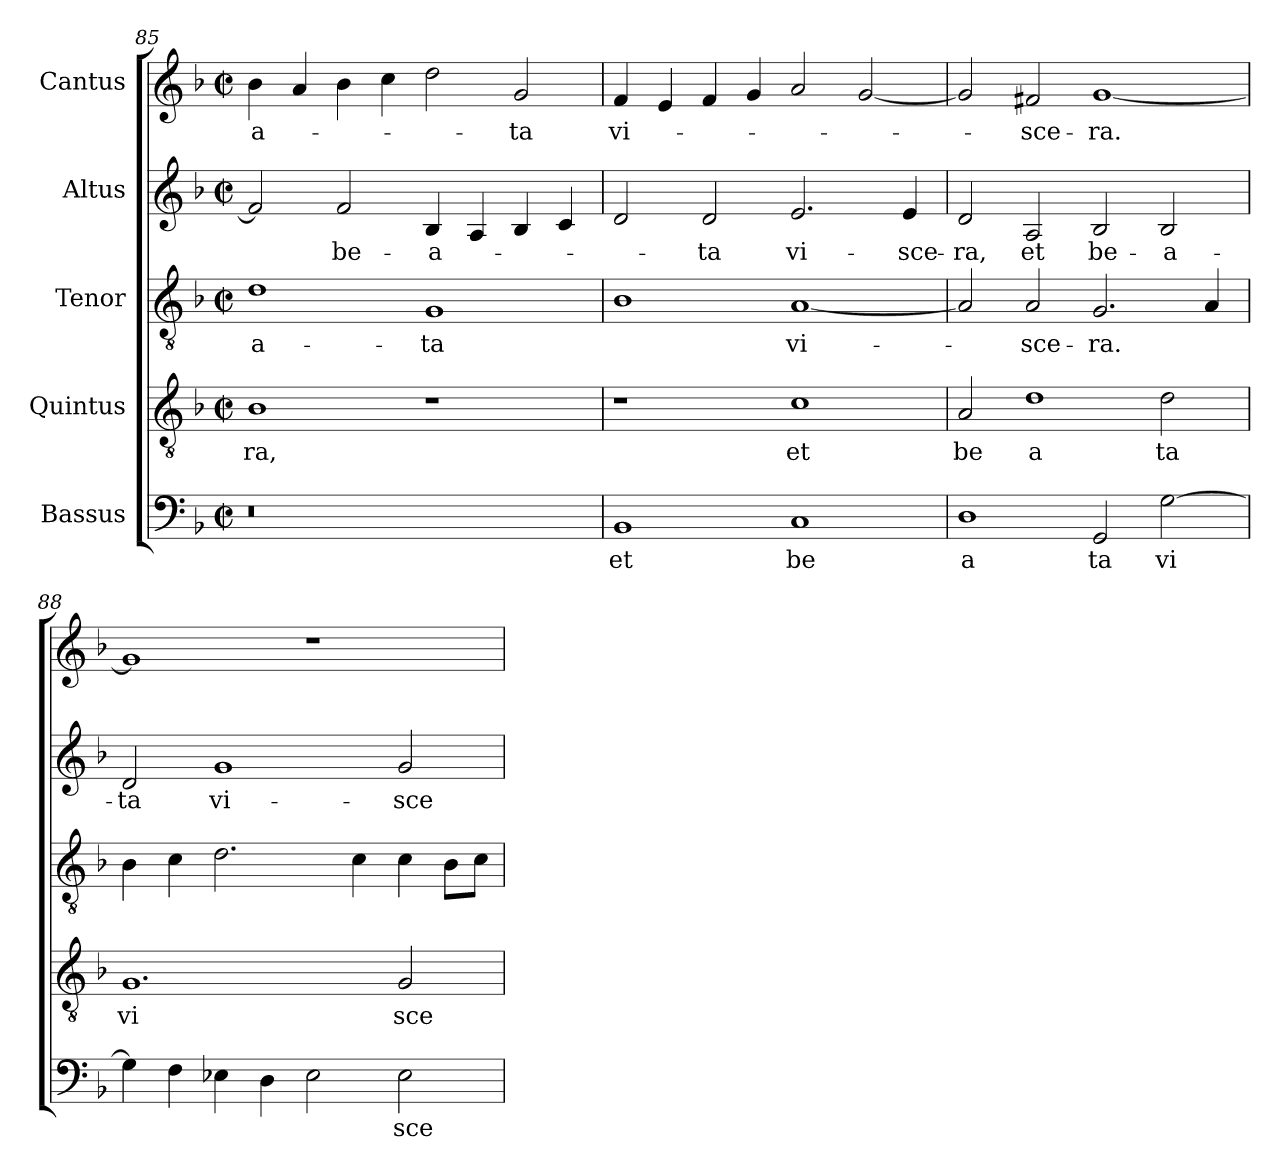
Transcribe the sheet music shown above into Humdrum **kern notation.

**kern	**text	**kern	**text	**kern	**text	**kern	**text	**kern	**text
*part5	*part5	*part4	*part4	*part3	*part3	*part2	*part2	*part1	*part1
*staff5	*staff5	*staff4	*staff4	*staff3	*staff3	*staff2	*staff2	*staff1	*staff1
*I"Bassus	*	*I"Quintus	*	*I"Tenor	*	*I"Altus	*	*I"Cantus	*
!!LO:LB:g=z
*clefF4	*	*clefGv2	*	*clefGv2	*	*clefG2	*	*clefG2	*
*k[b-]	*	*k[b-]	*	*k[b-]	*	*k[b-]	*	*k[b-]	*
*F:	*	*F:	*	*F:	*	*F:	*	*F:	*
*M2/2	*	*M2/2	*	*M2/2	*	*M2/2	*	*M2/2	*
*met(c|)	*	*met(c|)	*	*met(c|)	*	*met(c|)	*	*met(c|)	*
=85	=85	=85	=85	=85	=85	=85	=85	=85	=85
!	!	!	!LO:LY:b:cj	!	!LO:LY:b:cj	!	!	!	!LO:LY:b:cj
0r	.	1B-	ra,	1d	a-	2f/]	.	4b-\	a-
.	.	.	.	.	.	.	.	4a/	.
!	!	!	!	!	!	!	!LO:LY:b:cj	!	!
.	.	.	.	.	.	2f/	be-	4b-\	.
.	.	.	.	.	.	.	.	4cc\	.
!	!	!	!	!	!LO:LY:b:cj	!	!LO:LY:b:cj	!	!
.	.	1r	.	1G	-ta	4B-/	-a-	2dd\	.
.	.	.	.	.	.	4A/	.	.	.
!	!	!	!	!	!	!	!	!	!LO:LY:b:cj
.	.	.	.	.	.	4B-/	.	2g/	-ta
.	.	.	.	.	.	4c/	.	.	.
=86	=86	=86	=86	=86	=86	=86	=86	=86	=86
!	!LO:LY:b:cj	!	!	!	!	!	!	!	!LO:LY:b:cj
1BB-	et	1r	.	1B-	.	2d/	.	4f/	vi-
.	.	.	.	.	.	.	.	4e/	.
!	!	!	!	!	!	!	!LO:LY:b:cj	!	!
.	.	.	.	.	.	2d/	-ta	4f/	.
.	.	.	.	.	.	.	.	4g/	.
!	!LO:LY:b:cj	!	!LO:LY:b:cj	!	!LO:LY:b:cj	!	!LO:LY:b:cj	!	!
1C	be	1c	et	[<1A	vi-	2.e/	vi-	2a/	.
.	.	.	.	.	.	.	.	[<2g/	.
!	!	!	!	!	!	!	!LO:LY:b:cj	!	!
.	.	.	.	.	.	4e/	-sce-	.	.
=87	=87	=87	=87	=87	=87	=87	=87	=87	=87
!	!LO:LY:b:cj	!	!LO:LY:b:cj	!	!	!	!LO:LY:b:cj	!	!
1D	a	2A/	be	2A/]	.	2d/	-ra,	2g/]	.
!	!	!	!LO:LY:b:cj	!	!LO:LY:b:cj	!	!LO:LY:b:cj	!	!LO:LY:b:cj
.	.	1d	a	2A/	-sce-	2A/	et	2f#/	-sce-
!	!LO:LY:b:cj	!	!	!	!LO:LY:b:cj	!	!LO:LY:b:cj	!	!LO:LY:b:cj
2GG/	ta	.	.	2.G/	-ra.	2B-/	be-	[<1g	-ra.
!	!LO:LY:b:cj	!	!LO:LY:b:cj	!	!	!	!LO:LY:b:cj	!	!
[>2G\	vi	2d\	ta	.	.	2B-/	-a-	.	.
.	.	.	.	4A/	.	.	.	.	.
=88	=88	=88	=88	=88	=88	=88	=88	=88	=88
!	!	!	!LO:LY:b:cj	!	!	!	!LO:LY:b:cj	!	!
4G\]	.	1.G	vi	4B-\	.	2d/	-ta	1g]	.
4F\	.	.	.	4c\	.	.	.	.	.
!	!	!	!	!	!	!	!LO:LY:b:cj	!	!
4E-X\	.	.	.	2.d\	.	1g	vi-	.	.
4D\	.	.	.	.	.	.	.	.	.
2E-\	.	.	.	.	.	.	.	1r	.
.	.	.	.	4c\	.	.	.	.	.
!	!LO:LY:b:cj	!	!LO:LY:b:cj	!	!	!	!LO:LY:b:cj	!	!
2E-\	sce	2G/	sce	4c\	.	2g/	-sce-	.	.
.	.	.	.	8B-\L	.	.	.	.	.
.	.	.	.	8c\J	.	.	.	.	.
=	=	=	=	=	=	=	=	=	=
*-	*-	*-	*-	*-	*-	*-	*-	*-	*-
